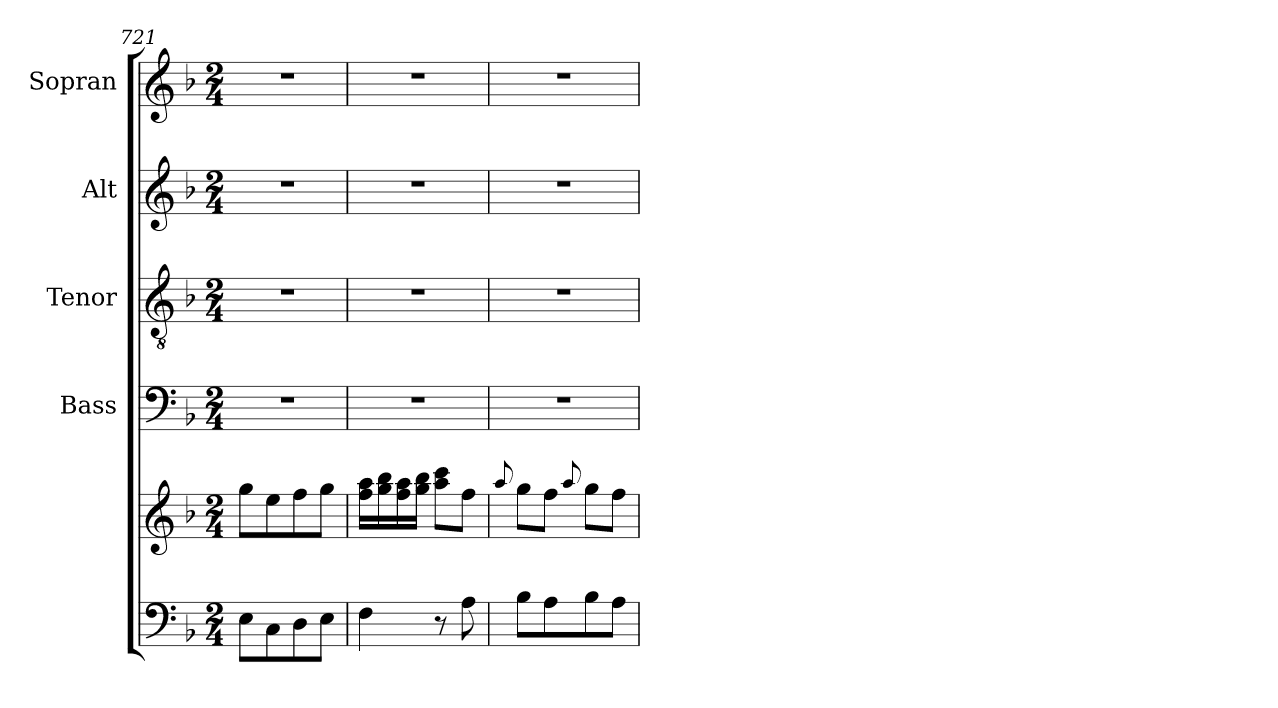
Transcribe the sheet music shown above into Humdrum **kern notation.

**kern	**kern	**kern	**kern	**kern	**kern
*part5	*part5	*part4	*part3	*part2	*part1
*staff6	*staff5	*staff4	*staff3	*staff2	*staff1
*	*	*I"Bass	*I"Tenor	*I"Alt	*I"Sopran
*	*	*I'B.	*I'T.	*I'A.	*I'S.
*clefF4	*clefG2	*clefF4	*clefGv2	*clefG2	*clefG2
*k[b-]	*k[b-]	*k[b-]	*k[b-]	*k[b-]	*k[b-]
*F:	*F:	*F:	*F:	*F:	*F:
*M2/4	*M2/4	*M2/4	*M2/4	*M2/4	*M2/4
=721	=721	=721	=721	=721	=721
8E\L	8gg\L	2r	2r	2r	2r
8C\	8ee\	.	.	.	.
8D\	8ff\	.	.	.	.
8E\J	8gg\J	.	.	.	.
=722	=722	=722	=722	=722	=722
4F\	16ff\ 16aa\LL	2r	2r	2r	2r
.	16gg\ 16bb-\	.	.	.	.
.	16ff\ 16aa\	.	.	.	.
.	16gg\ 16bb-\JJ	.	.	.	.
8r	8aa\ 8ccc\L	.	.	.	.
8A\	8ff\J	.	.	.	.
=723	=723	=723	=723	=723	=723
.	8qqaa/	.	.	.	.
8B-\L	8gg\L	2r	2r	2r	2r
8A\	8ff\J	.	.	.	.
.	8qqaa/	.	.	.	.
8B-\	8gg\L	.	.	.	.
8A\J	8ff\J	.	.	.	.
=	=	=	=	=	=
*-	*-	*-	*-	*-	*-
